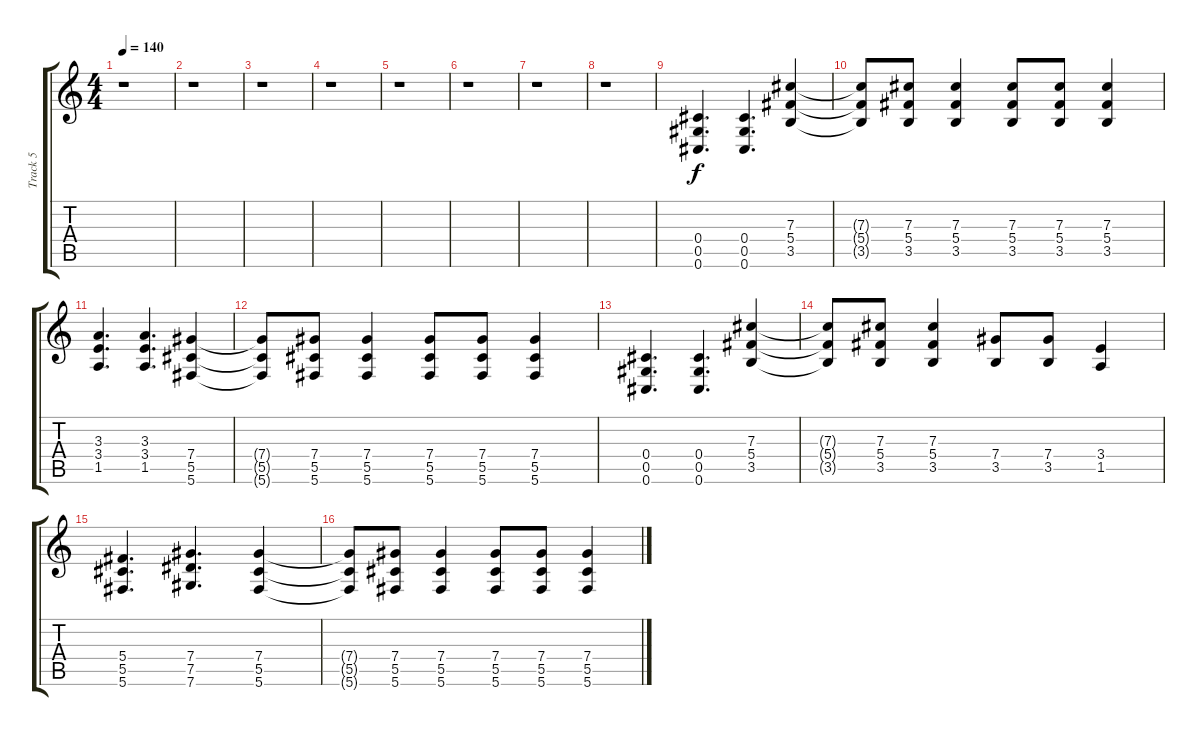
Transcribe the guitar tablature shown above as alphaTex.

\track ("Track 5" "Track 5") {instrument distortionguitar}
\staff {score tabs}
\tuning (Eb4 Bb3 Gb3 Db3 Ab2 Db2) {hide}
\ts (4 4)
\tempo 140
\clef g2
\ks c
r.1{dy ppp} |
r.1 |
r.1 |
r.1 |
r.1 |
r.1 |
r.1 |
r.1 |
(0.4 0.5 0.6).4{d dy f} (0.4 0.5 0.6).4{d} (7.3 5.4 3.5).4 |
(7.3{t} 5.4{t} 3.5{t}).8 (7.3 5.4 3.5).8 (7.3 5.4 3.5).4 (7.3 5.4 3.5).8 (7.3 5.4 3.5).8 (7.3 5.4 3.5).4 |
(3.3 3.4 1.5).4{d} (3.3 3.4 1.5).4{d} (7.4 5.5 5.6).4 |
(7.4{t} 5.5{t} 5.6{t}).8 (7.4 5.5 5.6).8 (7.4 5.5 5.6).4 (7.4 5.5 5.6).8 (7.4 5.5 5.6).8 (7.4 5.5 5.6).4 |
(0.4 0.5 0.6).4{d} (0.4 0.5 0.6).4{d} (7.3 5.4 3.5).4 |
(7.3{t} 5.4{t} 3.5{t}).8 (7.3 5.4 3.5).8 (7.3 5.4 3.5).4 (7.4 3.5).8 (7.4 3.5).8 (3.4 1.5).4 |
(5.4 5.5 5.6).4{d} (7.4 7.5 7.6).4{d} (7.4 5.5 5.6).4 |
(7.4{t} 5.5{t} 5.6{t}).8 (7.4 5.5 5.6).8 (7.4 5.5 5.6).4 (7.4 5.5 5.6).8 (7.4 5.5 5.6).8 (7.4 5.5 5.6).4
